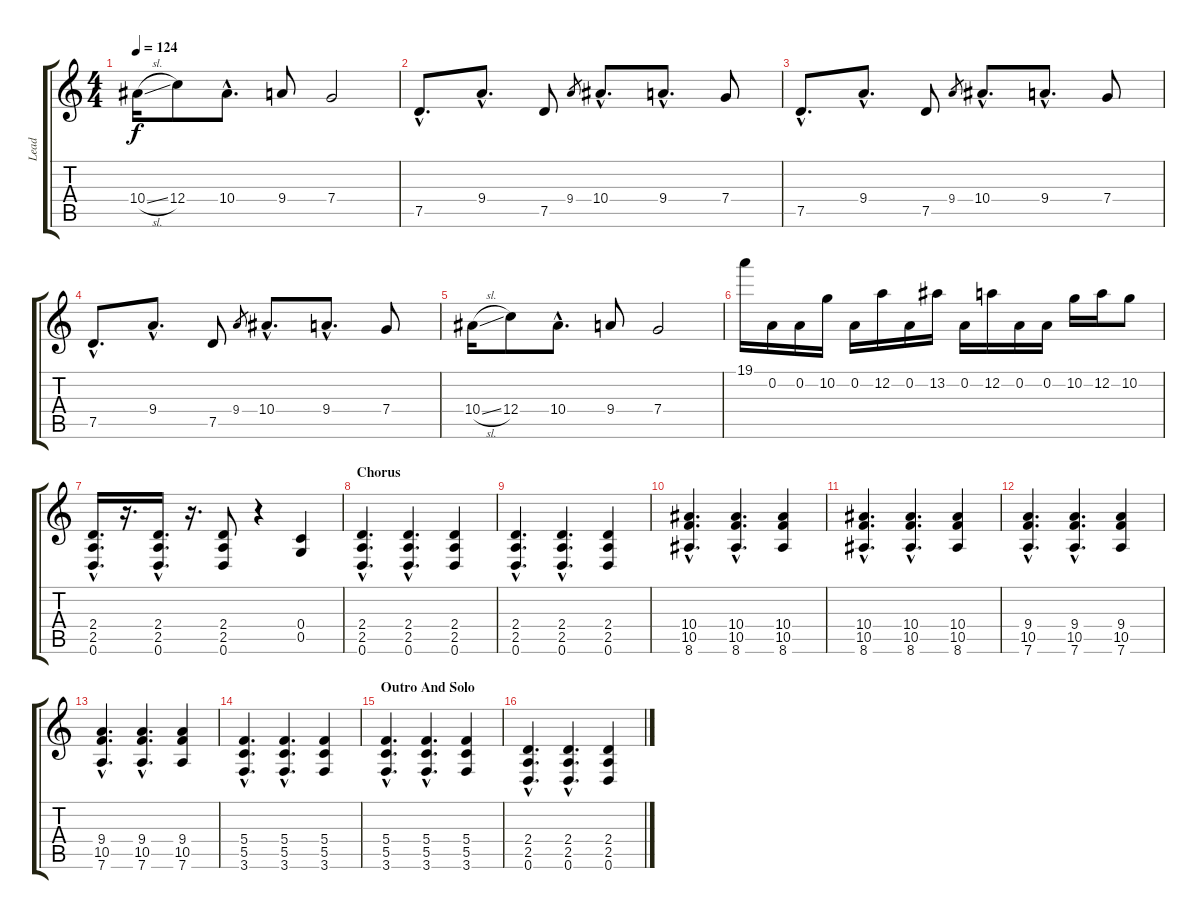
\track ("Lead" "Lead") {instrument distortionguitar}
\staff {score tabs}
\tuning (D4 A3 F3 C3 G2 D2) {hide}
\ts (4 4)
\tempo 124
\clef g2
\ks c
10.4{sl}.16{dy f} 12.4.8 10.4{hac}.8{d} 9.4.8 7.4.2 |
7.5{hac}.8{d} 9.4{hac}.8{d} 7.5.8 9.4.8{gr} 10.4{hac}.8{d} 9.4{hac}.8{d} 7.4.8 |
7.5{hac}.8{d} 9.4{hac}.8{d} 7.5.8 9.4.8{gr} 10.4{hac}.8{d} 9.4{hac}.8{d} 7.4.8 |
7.5{hac}.8{d} 9.4{hac}.8{d} 7.5.8 9.4.8{gr} 10.4{hac}.8{d} 9.4{hac}.8{d} 7.4.8 |
10.4{sl}.16 12.4.8 10.4{hac}.8{d} 9.4.8 7.4.2 |
19.1.16 0.2.16 0.2.16 10.2.16 0.2.16 12.2.16 0.2.16 13.2.16 0.2.16 12.2.16 0.2.16 0.2.16 10.2.16 12.2.16 10.2.8 |
(2.4{hac} 2.5{hac} 0.6{hac}).16{d} r.16{d} (2.4{hac} 2.5{hac} 0.6{hac}).16{d} r.16{d} (2.4 2.5 0.6).8 r.4 (0.4 0.5).4 |
\section ("" "Chorus")
(2.4{hac} 2.5{hac} 0.6{hac}).4{d} (2.4{hac} 2.5{hac} 0.6{hac}).4{d} (2.4 2.5 0.6).4 |
(2.4{hac} 2.5{hac} 0.6{hac}).4{d} (2.4{hac} 2.5{hac} 0.6{hac}).4{d} (2.4 2.5 0.6).4 |
(10.4{hac} 10.5{hac} 8.6{hac}).4{d} (10.4{hac} 10.5{hac} 8.6{hac}).4{d} (10.4 10.5 8.6).4 |
(10.4{hac} 10.5{hac} 8.6{hac}).4{d} (10.4{hac} 10.5{hac} 8.6{hac}).4{d} (10.4 10.5 8.6).4 |
(9.4{hac} 10.5{hac} 7.6{hac}).4{d} (9.4{hac} 10.5{hac} 7.6{hac}).4{d} (9.4 10.5 7.6).4 |
(9.4{hac} 10.5{hac} 7.6{hac}).4{d} (9.4{hac} 10.5{hac} 7.6{hac}).4{d} (9.4 10.5 7.6).4 |
(5.4{hac} 5.5{hac} 3.6{hac}).4{d} (5.4{hac} 5.5{hac} 3.6{hac}).4{d} (5.4 5.5 3.6).4 |
\section ("" "Outro And Solo")
(5.4{hac} 5.5{hac} 3.6{hac}).4{d} (5.4{hac} 5.5{hac} 3.6{hac}).4{d} (5.4 5.5 3.6).4 |
(2.4{hac} 2.5{hac} 0.6{hac}).4{d} (2.4{hac} 2.5{hac} 0.6{hac}).4{d} (2.4 2.5 0.6).4
